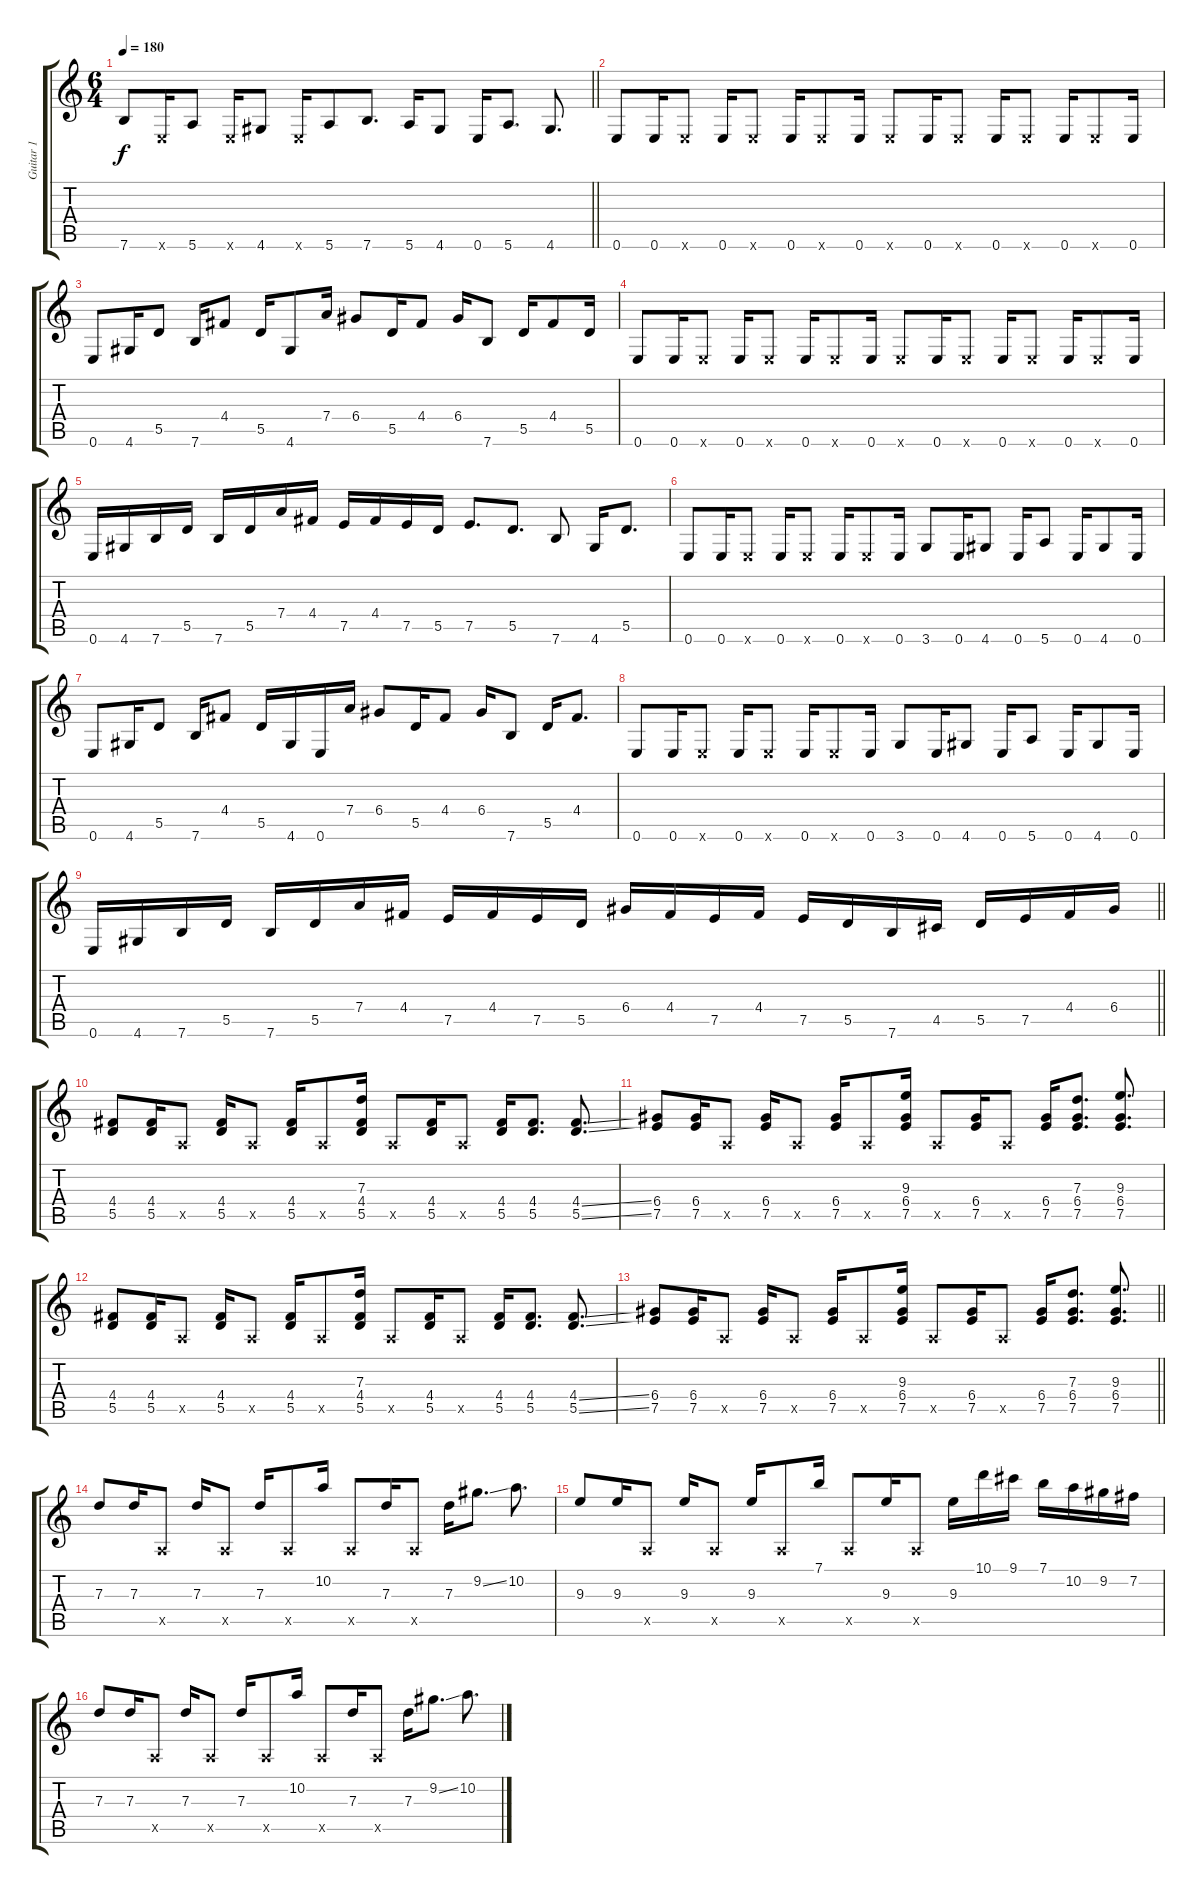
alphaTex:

\track ("Guitar 1" "Guitar 1") {instrument distortionguitar}
\staff {score tabs}
\tuning (E4 B3 G3 D3 A2 E2) {hide}
\ts (6 4)
\tempo 180
\clef g2
\barLineRight lightlight
\ks c
7.6.8{dy f} 0.6{x}.16 5.6.8 0.6{x}.16 4.6.8 0.6{x}.16 5.6.8 7.6.8{d} 5.6.16 4.6.8 0.6.16 5.6.8{d} 4.6.8{d} |
0.6.8 0.6.16 0.6{x}.8 0.6.16 0.6{x}.8 0.6.16 0.6{x}.8 0.6.16 0.6{x}.8 0.6.16 0.6{x}.8 0.6.16 0.6{x}.8 0.6.16 0.6{x}.8 0.6.16 |
0.6.8 4.6.16 5.5.8 7.6.16 4.4.8 5.5.16 4.6.8 7.4.16 6.4.8 5.5.16 4.4.8 6.4.16 7.6.8 5.5.16 4.4.8 5.5.16 |
0.6.8 0.6.16 0.6{x}.8 0.6.16 0.6{x}.8 0.6.16 0.6{x}.8 0.6.16 0.6{x}.8 0.6.16 0.6{x}.8 0.6.16 0.6{x}.8 0.6.16 0.6{x}.8 0.6.16 |
0.6.16 4.6.16 7.6.16 5.5.16 7.6.16 5.5.16 7.4.16 4.4.16 7.5.16 4.4.16 7.5.16 5.5.16 7.5.8{d} 5.5.8{d} 7.6.8 4.6.16 5.5.8{d} |
0.6.8 0.6.16 0.6{x}.8 0.6.16 0.6{x}.8 0.6.16 0.6{x}.8 0.6.16 3.6.8 0.6.16 4.6.8 0.6.16 5.6.8 0.6.16 4.6.8 0.6.16 |
0.6.8 4.6.16 5.5.8 7.6.16 4.4.8 5.5.16 4.6.16 0.6.16 7.4.16 6.4.8 5.5.16 4.4.8 6.4.16 7.6.8 5.5.16 4.4.8{d} |
0.6.8 0.6.16 0.6{x}.8 0.6.16 0.6{x}.8 0.6.16 0.6{x}.8 0.6.16 3.6.8 0.6.16 4.6.8 0.6.16 5.6.8 0.6.16 4.6.8 0.6.16 |
\barLineRight lightlight
0.6.16 4.6.16 7.6.16 5.5.16 7.6.16 5.5.16 7.4.16 4.4.16 7.5.16 4.4.16 7.5.16 5.5.16 6.4.16 4.4.16 7.5.16 4.4.16 7.5.16 5.5.16 7.6.16 4.5.16 5.5.16 7.5.16 4.4.16 6.4.16 |
(4.4 5.5).8 (4.4 5.5).16 0.5{x}.8 (4.4 5.5).16 0.5{x}.8 (4.4 5.5).16 0.5{x}.8 (7.3 4.4 5.5).16 0.5{x}.8 (4.4 5.5).16 0.5{x}.8 (4.4 5.5).16 (4.4 5.5).8{d} (4.4{ss} 5.5{ss}).8{d} |
(6.4 7.5).8 (6.4 7.5).16 0.5{x}.8 (6.4 7.5).16 0.5{x}.8 (6.4 7.5).16 0.5{x}.8 (9.3 6.4 7.5).16 0.5{x}.8 (6.4 7.5).16 0.5{x}.8 (6.4 7.5).16 (7.3 6.4 7.5).8{d} (9.3 6.4 7.5).8{d} |
(4.4 5.5).8 (4.4 5.5).16 0.5{x}.8 (4.4 5.5).16 0.5{x}.8 (4.4 5.5).16 0.5{x}.8 (7.3 4.4 5.5).16 0.5{x}.8 (4.4 5.5).16 0.5{x}.8 (4.4 5.5).16 (4.4 5.5).8{d} (4.4{ss} 5.5{ss}).8{d} |
\barLineRight lightlight
(6.4 7.5).8 (6.4 7.5).16 0.5{x}.8 (6.4 7.5).16 0.5{x}.8 (6.4 7.5).16 0.5{x}.8 (9.3 6.4 7.5).16 0.5{x}.8 (6.4 7.5).16 0.5{x}.8 (6.4 7.5).16 (7.3 6.4 7.5).8{d} (9.3 6.4 7.5).8{d} |
7.3.8 7.3.16 0.5{x}.8 7.3.16 0.5{x}.8 7.3.16 0.5{x}.8 10.2.16 0.5{x}.8 7.3.16 0.5{x}.8 7.3.16 9.2{ss}.8{d} 10.2.8{d} |
9.3.8 9.3.16 0.5{x}.8 9.3.16 0.5{x}.8 9.3.16 0.5{x}.8 7.1.16 0.5{x}.8 9.3.16 0.5{x}.8 9.3.16 10.1.16 9.1.16 7.1.16 10.2.16 9.2.16 7.2.16 |
7.3.8 7.3.16 0.5{x}.8 7.3.16 0.5{x}.8 7.3.16 0.5{x}.8 10.2.16 0.5{x}.8 7.3.16 0.5{x}.8 7.3.16 9.2{ss}.8{d} 10.2.8{d}
